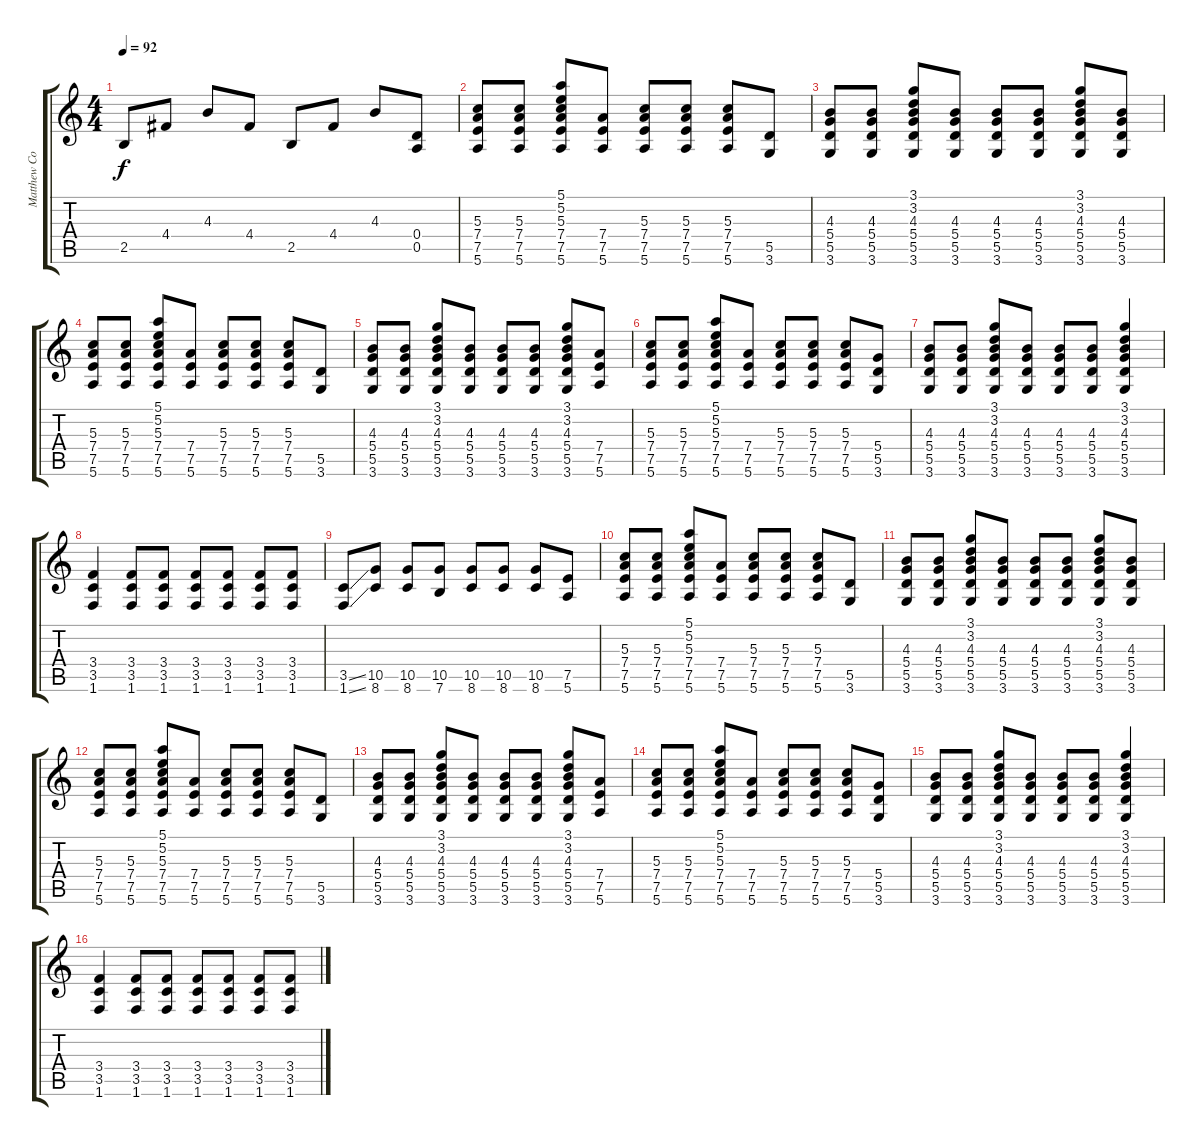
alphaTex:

\track ("Matthew Cows" "Matthew Co") {instrument overdrivenguitar}
\staff {score tabs}
\tuning (E4 B3 G3 D3 A2 E2) {hide}
\ts (4 4)
\tempo 92
\clef g2
\ks c
2.5.8{dy f} 4.4.8 4.3.8 4.4.8 2.5.8 4.4.8 4.3.8 (0.4 0.5).8 |
(5.3 7.4 7.5 5.6).8 (5.3 7.4 7.5 5.6).8 (5.1 5.2 5.3 7.4 7.5 5.6).8 (7.4 7.5 5.6).8 (5.3 7.4 7.5 5.6).8 (5.3 7.4 7.5 5.6).8 (5.3 7.4 7.5 5.6).8 (5.5 3.6).8 |
(4.3 5.4 5.5 3.6).8 (4.3 5.4 5.5 3.6).8 (3.1 3.2 4.3 5.4 5.5 3.6).8 (4.3 5.4 5.5 3.6).8 (4.3 5.4 5.5 3.6).8 (4.3 5.4 5.5 3.6).8 (3.1 3.2 4.3 5.4 5.5 3.6).8 (4.3 5.4 5.5 3.6).8 |
(5.3 7.4 7.5 5.6).8 (5.3 7.4 7.5 5.6).8 (5.1 5.2 5.3 7.4 7.5 5.6).8 (7.4 7.5 5.6).8 (5.3 7.4 7.5 5.6).8 (5.3 7.4 7.5 5.6).8 (5.3 7.4 7.5 5.6).8 (5.5 3.6).8 |
(4.3 5.4 5.5 3.6).8 (4.3 5.4 5.5 3.6).8 (3.1 3.2 4.3 5.4 5.5 3.6).8 (4.3 5.4 5.5 3.6).8 (4.3 5.4 5.5 3.6).8 (4.3 5.4 5.5 3.6).8 (3.1 3.2 4.3 5.4 5.5 3.6).8 (7.4 7.5 5.6).8 |
(5.3 7.4 7.5 5.6).8 (5.3 7.4 7.5 5.6).8 (5.1 5.2 5.3 7.4 7.5 5.6).8 (7.4 7.5 5.6).8 (5.3 7.4 7.5 5.6).8 (5.3 7.4 7.5 5.6).8 (5.3 7.4 7.5 5.6).8 (5.4 5.5 3.6).8 |
(4.3 5.4 5.5 3.6).8 (4.3 5.4 5.5 3.6).8 (3.1 3.2 4.3 5.4 5.5 3.6).8 (4.3 5.4 5.5 3.6).8 (4.3 5.4 5.5 3.6).8 (4.3 5.4 5.5 3.6).8 (3.1 3.2 4.3 5.4 5.5 3.6).4 |
(3.4 3.5 1.6).4 (3.4 3.5 1.6).8 (3.4 3.5 1.6).8 (3.4 3.5 1.6).8 (3.4 3.5 1.6).8 (3.4 3.5 1.6).8 (3.4 3.5 1.6).8 |
(3.5{ss} 1.6{ss}).8 (10.5 8.6).8 (10.5 8.6).8 (10.5 7.6).8 (10.5 8.6).8 (10.5 8.6).8 (10.5 8.6).8 (7.5 5.6).8 |
(5.3 7.4 7.5 5.6).8 (5.3 7.4 7.5 5.6).8 (5.1 5.2 5.3 7.4 7.5 5.6).8 (7.4 7.5 5.6).8 (5.3 7.4 7.5 5.6).8 (5.3 7.4 7.5 5.6).8 (5.3 7.4 7.5 5.6).8 (5.5 3.6).8 |
(4.3 5.4 5.5 3.6).8 (4.3 5.4 5.5 3.6).8 (3.1 3.2 4.3 5.4 5.5 3.6).8 (4.3 5.4 5.5 3.6).8 (4.3 5.4 5.5 3.6).8 (4.3 5.4 5.5 3.6).8 (3.1 3.2 4.3 5.4 5.5 3.6).8 (4.3 5.4 5.5 3.6).8 |
(5.3 7.4 7.5 5.6).8 (5.3 7.4 7.5 5.6).8 (5.1 5.2 5.3 7.4 7.5 5.6).8 (7.4 7.5 5.6).8 (5.3 7.4 7.5 5.6).8 (5.3 7.4 7.5 5.6).8 (5.3 7.4 7.5 5.6).8 (5.5 3.6).8 |
(4.3 5.4 5.5 3.6).8 (4.3 5.4 5.5 3.6).8 (3.1 3.2 4.3 5.4 5.5 3.6).8 (4.3 5.4 5.5 3.6).8 (4.3 5.4 5.5 3.6).8 (4.3 5.4 5.5 3.6).8 (3.1 3.2 4.3 5.4 5.5 3.6).8 (7.4 7.5 5.6).8 |
(5.3 7.4 7.5 5.6).8 (5.3 7.4 7.5 5.6).8 (5.1 5.2 5.3 7.4 7.5 5.6).8 (7.4 7.5 5.6).8 (5.3 7.4 7.5 5.6).8 (5.3 7.4 7.5 5.6).8 (5.3 7.4 7.5 5.6).8 (5.4 5.5 3.6).8 |
(4.3 5.4 5.5 3.6).8 (4.3 5.4 5.5 3.6).8 (3.1 3.2 4.3 5.4 5.5 3.6).8 (4.3 5.4 5.5 3.6).8 (4.3 5.4 5.5 3.6).8 (4.3 5.4 5.5 3.6).8 (3.1 3.2 4.3 5.4 5.5 3.6).4 |
(3.4 3.5 1.6).4 (3.4 3.5 1.6).8 (3.4 3.5 1.6).8 (3.4 3.5 1.6).8 (3.4 3.5 1.6).8 (3.4 3.5 1.6).8 (3.4 3.5 1.6).8
